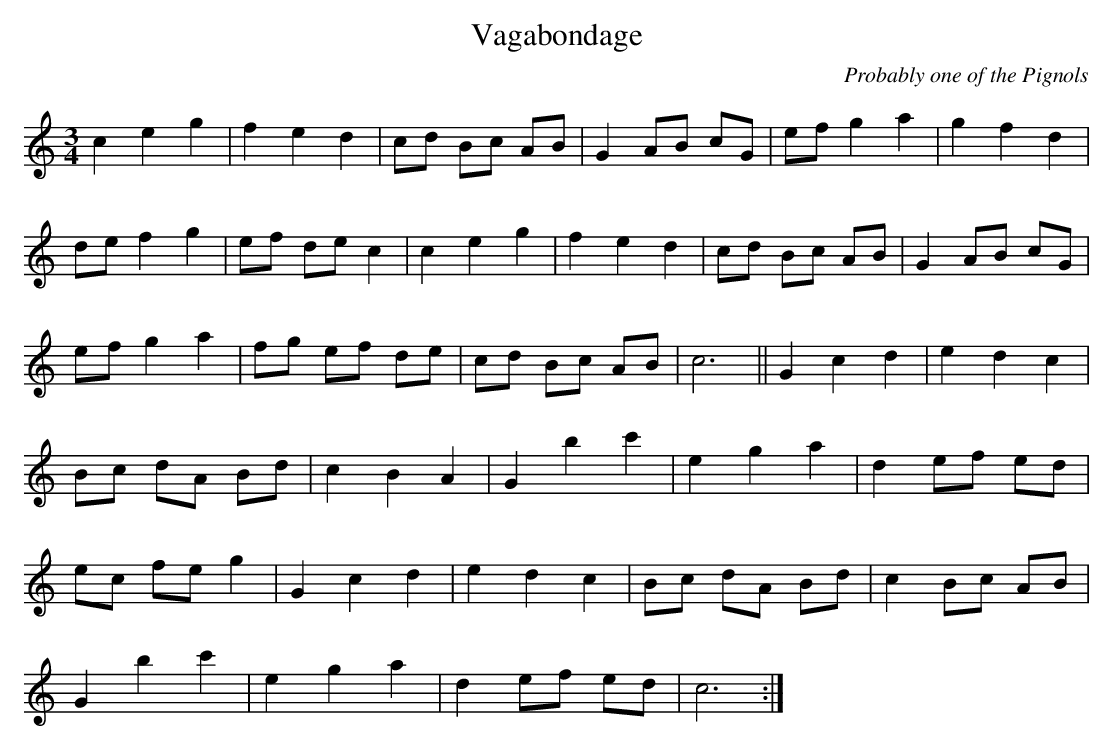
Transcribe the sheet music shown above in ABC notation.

X:1
T:Vagabondage
M:3/4
L:1/8
C:Probably one of the Pignols
K:C
c2 e2 g2 | f2 e2 d2 | cd Bc AB | G2 AB cG | ef g2 a2 | g2 f2 d2 |
de f2 g2 | ef de c2 | c2 e2 g2 | f2 e2 d2 | cd Bc AB | G2 AB cG |
ef g2 a2 | fg ef de | cd Bc AB | c6 || G2 c2 d2 | e2 d2 c2 |
Bc dA Bd | c2 B2 A2 | G2 b2 c'2 | e2 g2 a2 | d2 ef ed |
ec fe g2 | G2 c2 d2 | e2 d2 c2 | Bc dA Bd | c2 Bc AB |
G2 b2 c'2 | e2 g2 a2 | d2 ef ed | c6 :|
